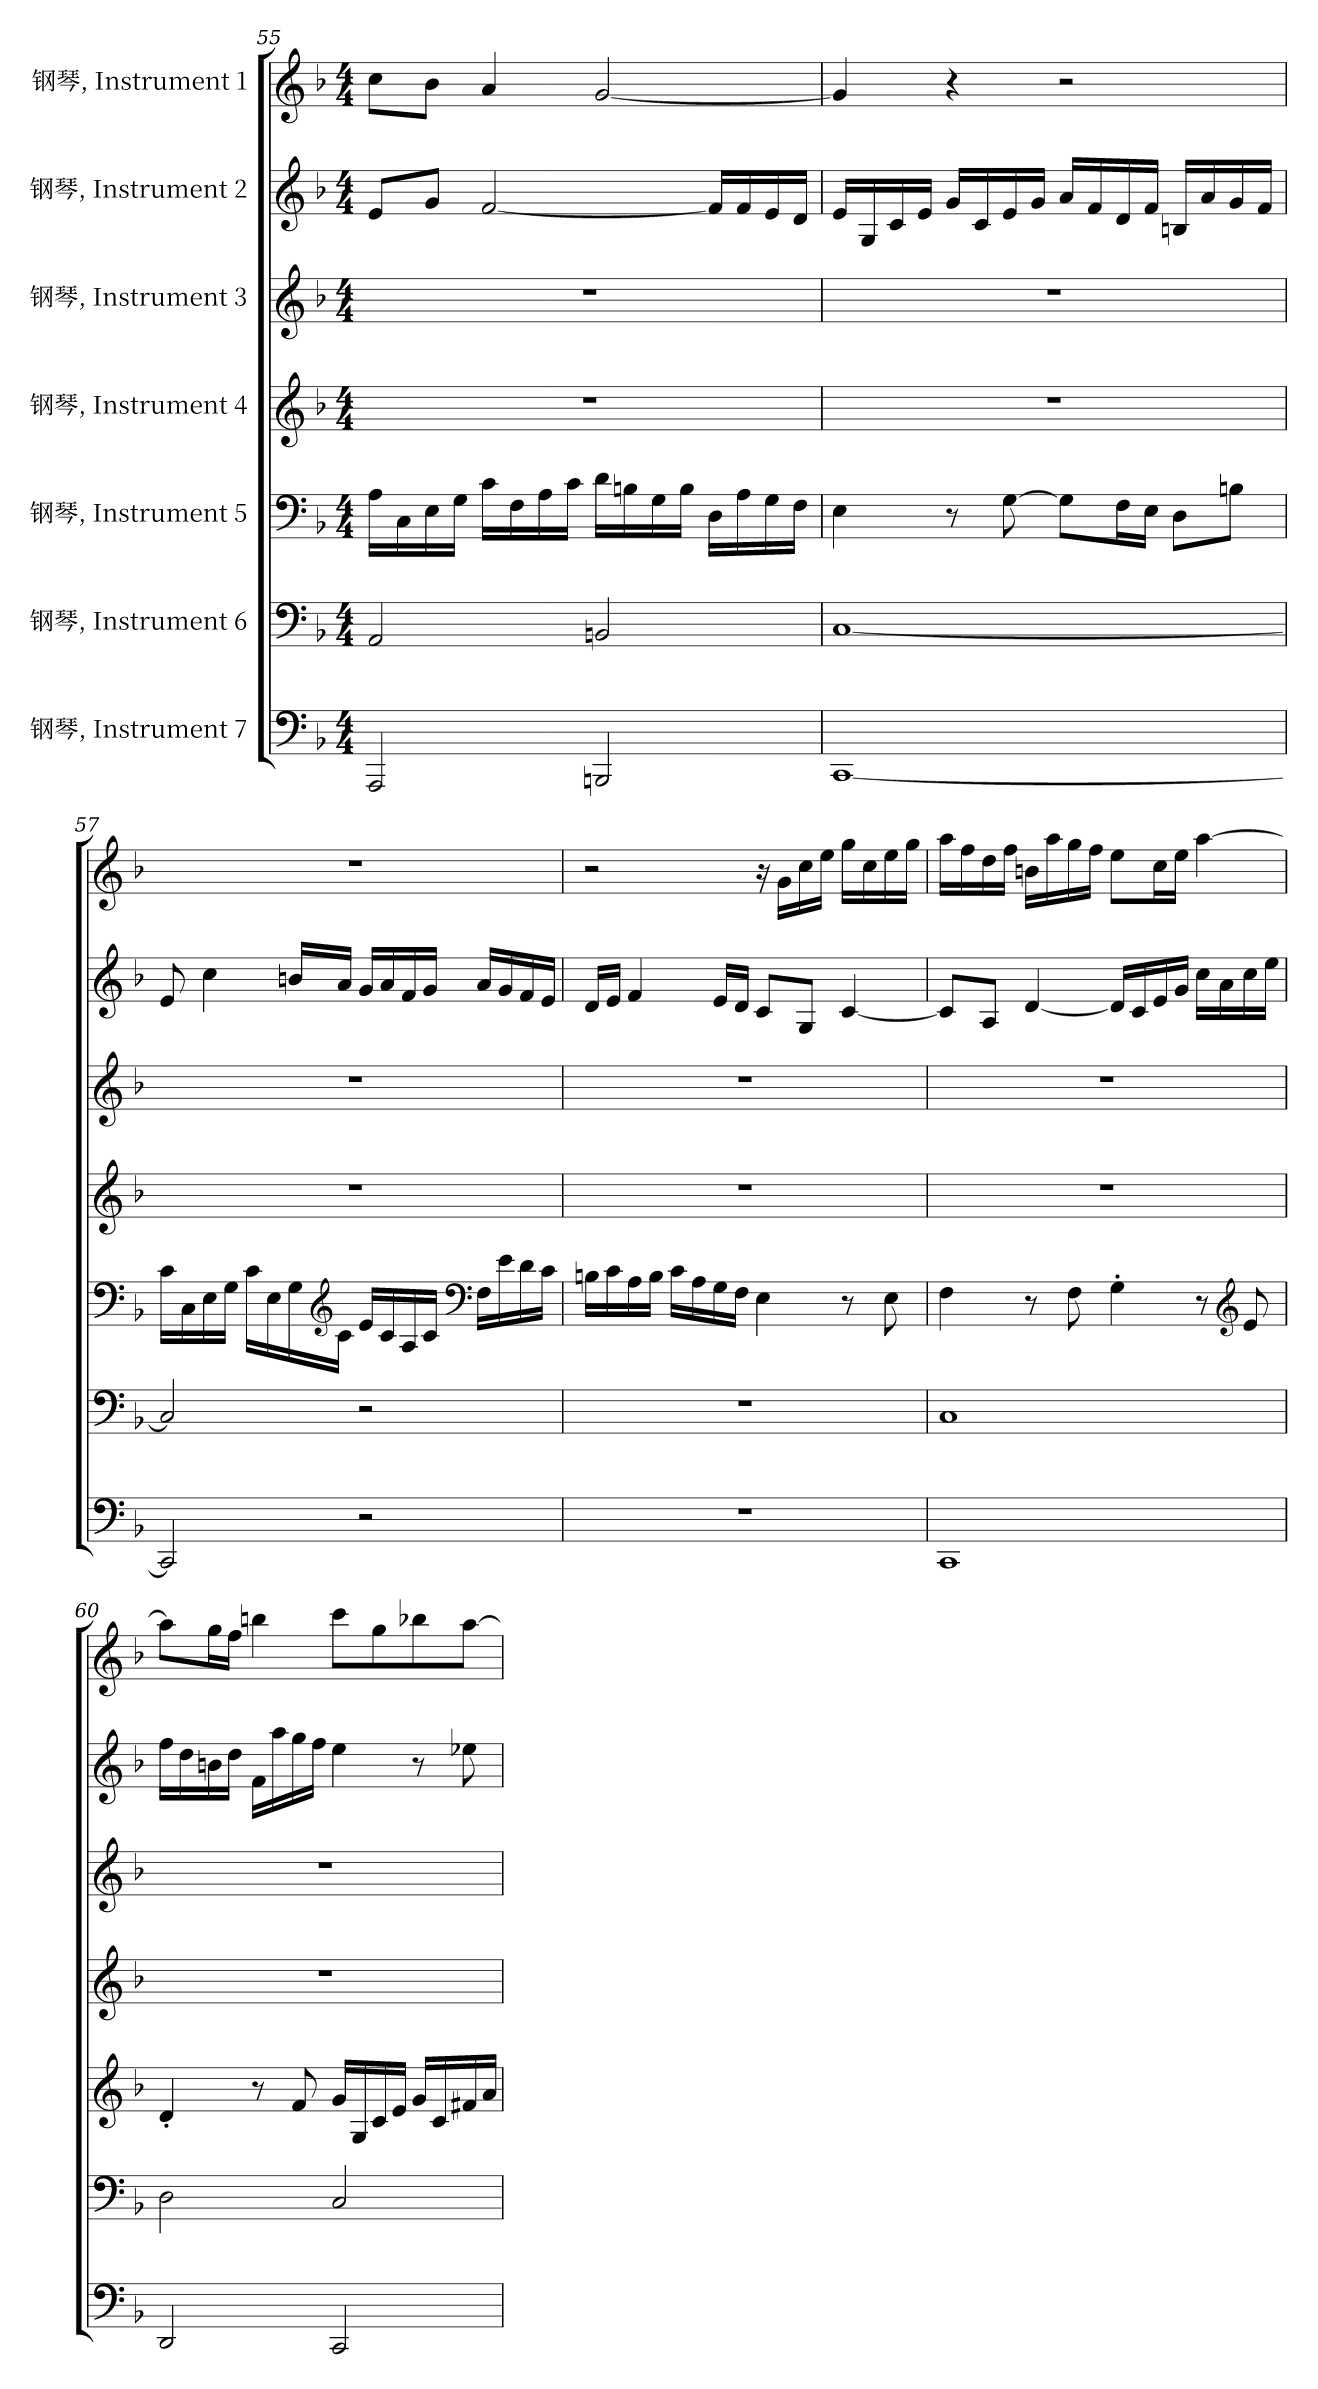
**kern	**kern	**kern	**kern	**kern	**kern	**kern
*part7	*part6	*part5	*part4	*part3	*part2	*part1
*staff7	*staff6	*staff5	*staff4	*staff3	*staff2	*staff1
*I"钢琴, Instrument 7	*I"钢琴, Instrument 6	*I"钢琴, Instrument 5	*I"钢琴, Instrument 4	*I"钢琴, Instrument 3	*I"钢琴, Instrument 2	*I"钢琴, Instrument 1
!!LO:PB:g=z
*clefF4	*clefF4	*clefF4	*clefG2	*clefG2	*clefG2	*clefG2
*k[b-]	*k[b-]	*k[b-]	*k[b-]	*k[b-]	*k[b-]	*k[b-]
*M4/4	*M4/4	*M4/4	*M4/4	*M4/4	*M4/4	*M4/4
=55	=55	=55	=55	=55	=55	=55
2AAA/	2AA/	16A\LL	1r	1r	8e/L	8cc\L
.	.	16C\	.	.	.	.
.	.	16E\	.	.	8g/J	8b-\J
.	.	16G\JJ	.	.	.	.
.	.	16c\LL	.	.	[2f/	4a/
.	.	16F\	.	.	.	.
.	.	16A\	.	.	.	.
.	.	16c\JJ	.	.	.	.
2BBBn/	2BBn/	16d\LL	.	.	.	[2g/
.	.	16Bn\	.	.	.	.
.	.	16G\	.	.	.	.
.	.	16B\JJ	.	.	.	.
.	.	16D\LL	.	.	16f/LL]	.
.	.	16A\	.	.	16f/	.
.	.	16G\	.	.	16e/	.
.	.	16F\JJ	.	.	16d/JJ	.
=56	=56	=56	=56	=56	=56	=56
[1CC	[1C	4E\	1r	1r	16e/LL	4g/]
.	.	.	.	.	16G/	.
.	.	.	.	.	16c/	.
.	.	.	.	.	16e/JJ	.
.	.	8r	.	.	16g/LL	4r
.	.	.	.	.	16c/	.
.	.	[8G\	.	.	16e/	.
.	.	.	.	.	16g/JJ	.
.	.	8G\L]	.	.	16a/LL	2r
.	.	.	.	.	16f/	.
.	.	16F\L	.	.	16d/	.
.	.	16E\JJ	.	.	16f/JJ	.
.	.	8D\L	.	.	16Bn/LL	.
.	.	.	.	.	16a/	.
.	.	8Bn\J	.	.	16g/	.
.	.	.	.	.	16f/JJ	.
!!LO:PB:g=z
=57	=57	=57	=57	=57	=57	=57
2CC/]	2C/]	16c\LL	1r	1r	8e/	1r
.	.	16C\	.	.	.	.
.	.	16E\	.	.	4cc\	.
.	.	16G\JJ	.	.	.	.
.	.	16c\LL	.	.	.	.
.	.	16E\	.	.	.	.
.	.	16G\	.	.	16bn/LL	.
*	*	*clefG2	*	*	*	*
.	.	16c\JJ	.	.	16a/JJ	.
2r	2r	16e/LL	.	.	16g/LL	.
.	.	16c/	.	.	16a/	.
.	.	16A/	.	.	16f/	.
.	.	16c/JJ	.	.	16g/JJ	.
*	*	*clefF4	*	*	*	*
.	.	16F\LL	.	.	16a/LL	.
.	.	16e\	.	.	16g/	.
.	.	16d\	.	.	16f/	.
.	.	16c\JJ	.	.	16e/JJ	.
=58	=58	=58	=58	=58	=58	=58
1r	1r	16Bn\LL	1r	1r	16d/LL	2r
.	.	16c\	.	.	16e/JJ	.
.	.	16A\	.	.	4f/	.
.	.	16B\JJ	.	.	.	.
.	.	16c\LL	.	.	.	.
.	.	16A\	.	.	.	.
.	.	16G\	.	.	16e/LL	.
.	.	16F\JJ	.	.	16d/JJ	.
.	.	4E\	.	.	8c/L	16r
.	.	.	.	.	.	16g\LL
.	.	.	.	.	8G/J	16cc\
.	.	.	.	.	.	16ee\JJ
.	.	8r	.	.	[4c/	16gg\LL
.	.	.	.	.	.	16cc\
.	.	8E\	.	.	.	16ee\
.	.	.	.	.	.	16gg\JJ
!!LO:PB:g=z
=59	=59	=59	=59	=59	=59	=59
1CC	1C	4F\	1r	1r	8c/L]	16aa\LL
.	.	.	.	.	.	16ff\
.	.	.	.	.	8A/J	16dd\
.	.	.	.	.	.	16ff\JJ
.	.	8r	.	.	[4d/	16bn\LL
.	.	.	.	.	.	16aa\
.	.	8F\	.	.	.	16gg\
.	.	.	.	.	.	16ff\JJ
.	.	4G'\	.	.	16d/LL]	8ee\L
.	.	.	.	.	16c/	.
.	.	.	.	.	16e/	16cc\L
.	.	.	.	.	16g/JJ	16ee\JJ
.	.	8r	.	.	16cc\LL	[4aa\
.	.	.	.	.	16a\	.
*	*	*clefG2	*	*	*	*
.	.	8e/	.	.	16cc\	.
.	.	.	.	.	16ee\JJ	.
=60	=60	=60	=60	=60	=60	=60
2DD/	2D\	4d'/	1r	1r	16ff\LL	8aa\L]
.	.	.	.	.	16dd\	.
.	.	.	.	.	16bn\	16gg\L
.	.	.	.	.	16dd\JJ	16ff\JJ
.	.	8r	.	.	16f\LL	4bbn\
.	.	.	.	.	16aa\	.
.	.	8f/	.	.	16gg\	.
.	.	.	.	.	16ff\JJ	.
2CC/	2C/	16g/LL	.	.	4ee\	8ccc\L
.	.	16G/	.	.	.	.
.	.	16c/	.	.	.	8gg\
.	.	16e/JJ	.	.	.	.
.	.	16g/LL	.	.	8r	8bb-X\
.	.	16c/	.	.	.	.
.	.	16f#X/	.	.	8ee-X\	[8aa\J
.	.	16a/JJ	.	.	.	.
=	=	=	=	=	=	=
*-	*-	*-	*-	*-	*-	*-
